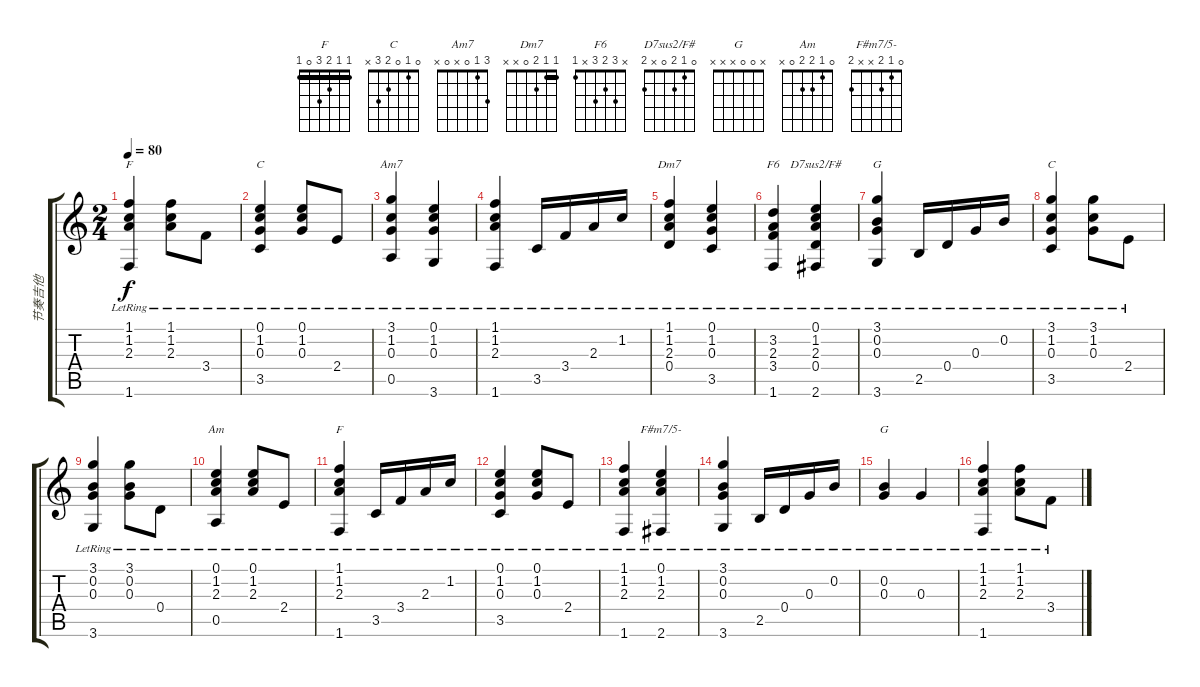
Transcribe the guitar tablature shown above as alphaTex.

\track ("节奏吉他" "节奏吉他") {instrument acousticguitarsteel}
\staff {score tabs}
\tuning (E4 B3 G3 D3 A2 E2) {hide}
\chord ("F" 1 1 2 x x 1) {barre 1}
\chord ("C" 0 1 0 x 3 x)
\chord ("Am7" 3 1 0 x 0 x)
\chord ("Dm7" 1 1 2 0 x x) {barre 1}
\chord ("F6" x 3 2 3 x 1)
\chord ("D7sus2/F#" 0 1 2 0 x 2)
\chord ("G" 3 0 0 0 2 3)
\chord ("C" 0 1 0 2 3 x)
\chord ("Am" 0 1 2 2 0 x)
\chord ("F" 1 1 2 3 0 1) {barre 1}
\chord ("F#m7/5-" 0 1 2 x x 2)
\chord ("G" x 0 0 x x x)
\ts (2 4)
\tempo 80
\clef g2
\ks c
(1.1{lr} 1.2{lr} 2.3{lr} 1.6{lr}).4{ch "F" dy f} (1.1{lr} 1.2{lr} 2.3{lr}).8 3.4{lr}.8 |
(0.1{lr} 1.2{lr} 0.3{lr} 3.5{lr}).4{ch "C"} (0.1{lr} 1.2{lr} 0.3{lr}).8 2.4{lr}.8 |
(3.1{lr} 1.2{lr} 0.3{lr} 0.5{lr}).4{ch "Am7"} (0.1{lr} 1.2{lr} 0.3{lr} 3.6{lr}).4 |
(1.1{lr} 1.2{lr} 2.3{lr} 1.6{lr}).4 3.5{lr}.16 3.4{lr}.16 2.3{lr}.16 1.2{lr}.16 |
(1.1{lr} 1.2{lr} 2.3{lr} 0.4{lr}).4{ch "Dm7"} (0.1{lr} 1.2{lr} 0.3{lr} 3.5{lr}).4 |
(3.2{lr} 2.3{lr} 3.4{lr} 1.6{lr}).4{ch "F6"} (0.1{lr} 1.2{lr} 2.3{lr} 0.4{lr} 2.6{lr}).4{ch "D7sus2/F#"} |
(3.1{lr} 0.2{lr} 0.3{lr} 3.6{lr}).4{ch "G"} 2.5{lr}.16 0.4{lr}.16 0.3{lr}.16 0.2{lr}.16 |
(3.1{lr} 1.2{lr} 0.3{lr} 3.5{lr}).4{ch "C"} (3.1{lr} 1.2{lr} 0.3{lr}).8 2.4{lr}.8 |
(3.1{lr} 0.2{lr} 0.3{lr} 3.6{lr}).4 (3.1{lr} 0.2{lr} 0.3{lr}).8 0.4{lr}.8 |
(0.1{lr} 1.2{lr} 2.3{lr} 0.5{lr}).4{ch "Am"} (0.1{lr} 1.2{lr} 2.3{lr}).8 2.4{lr}.8 |
(1.1{lr} 1.2{lr} 2.3{lr} 1.6{lr}).4{ch "F"} 3.5{lr}.16 3.4{lr}.16 2.3{lr}.16 1.2{lr}.16 |
(0.1{lr} 1.2{lr} 0.3{lr} 3.5{lr}).4 (0.1{lr} 1.2{lr} 0.3{lr}).8 2.4{lr}.8 |
(1.1{lr} 1.2{lr} 2.3{lr} 1.6{lr}).4 (0.1{lr} 1.2{lr} 2.3{lr} 2.6{lr}).4{ch "F#m7/5-"} |
(3.1{lr} 0.2{lr} 0.3{lr} 3.6{lr}).4 2.5{lr}.16 0.4{lr}.16 0.3{lr}.16 0.2{lr}.16 |
(0.2{lr} 0.3{lr}).4{ch "G"} 0.3{lr}.4 |
(1.1{lr} 1.2{lr} 2.3{lr} 1.6{lr}).4 (1.1{lr} 1.2{lr} 2.3{lr}).8 3.4{lr}.8
